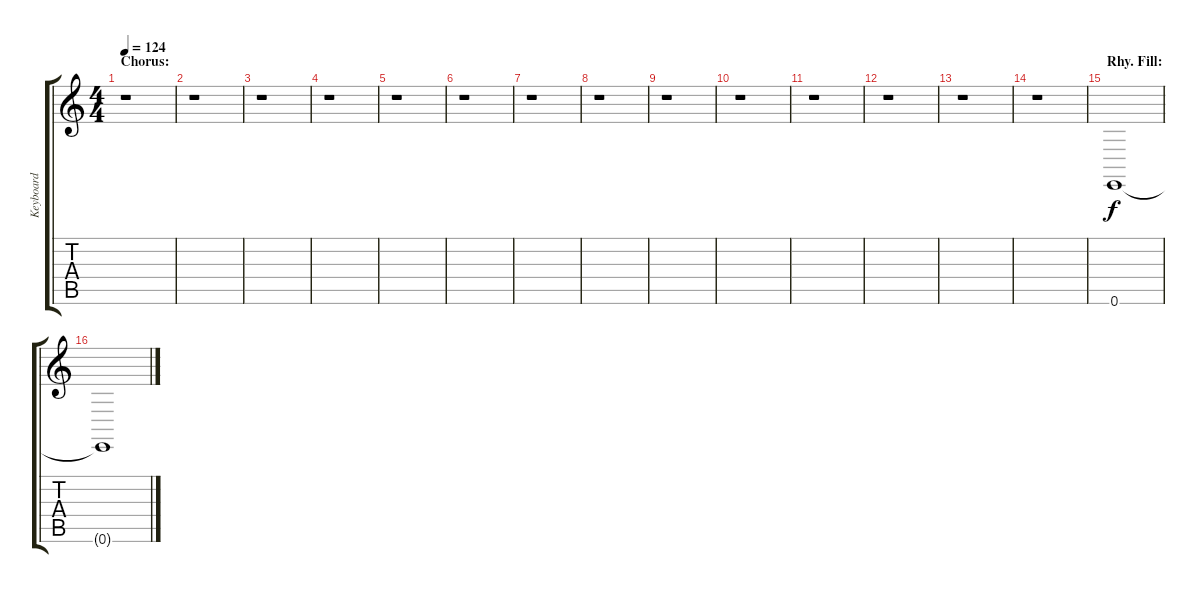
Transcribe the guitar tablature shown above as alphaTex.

\track ("Keyboard" "Keyboard") {instrument stringensemble1}
\staff {score tabs}
\tuning (E4 B3 G3 D3 A2 E2) {hide}
\ts (4 4)
\section ("" "Chorus:")
\tempo 124
\clef g2
\ks c
r.1{dy f} |
r.1 |
r.1 |
r.1 |
r.1 |
r.1 |
r.1 |
r.1 |
r.1 |
r.1 |
r.1 |
r.1 |
r.1 |
r.1 |
\section ("" "Rhy. Fill:")
0.6.1{volume 10 instrument stringensemble1} |
0.6{t}.1
